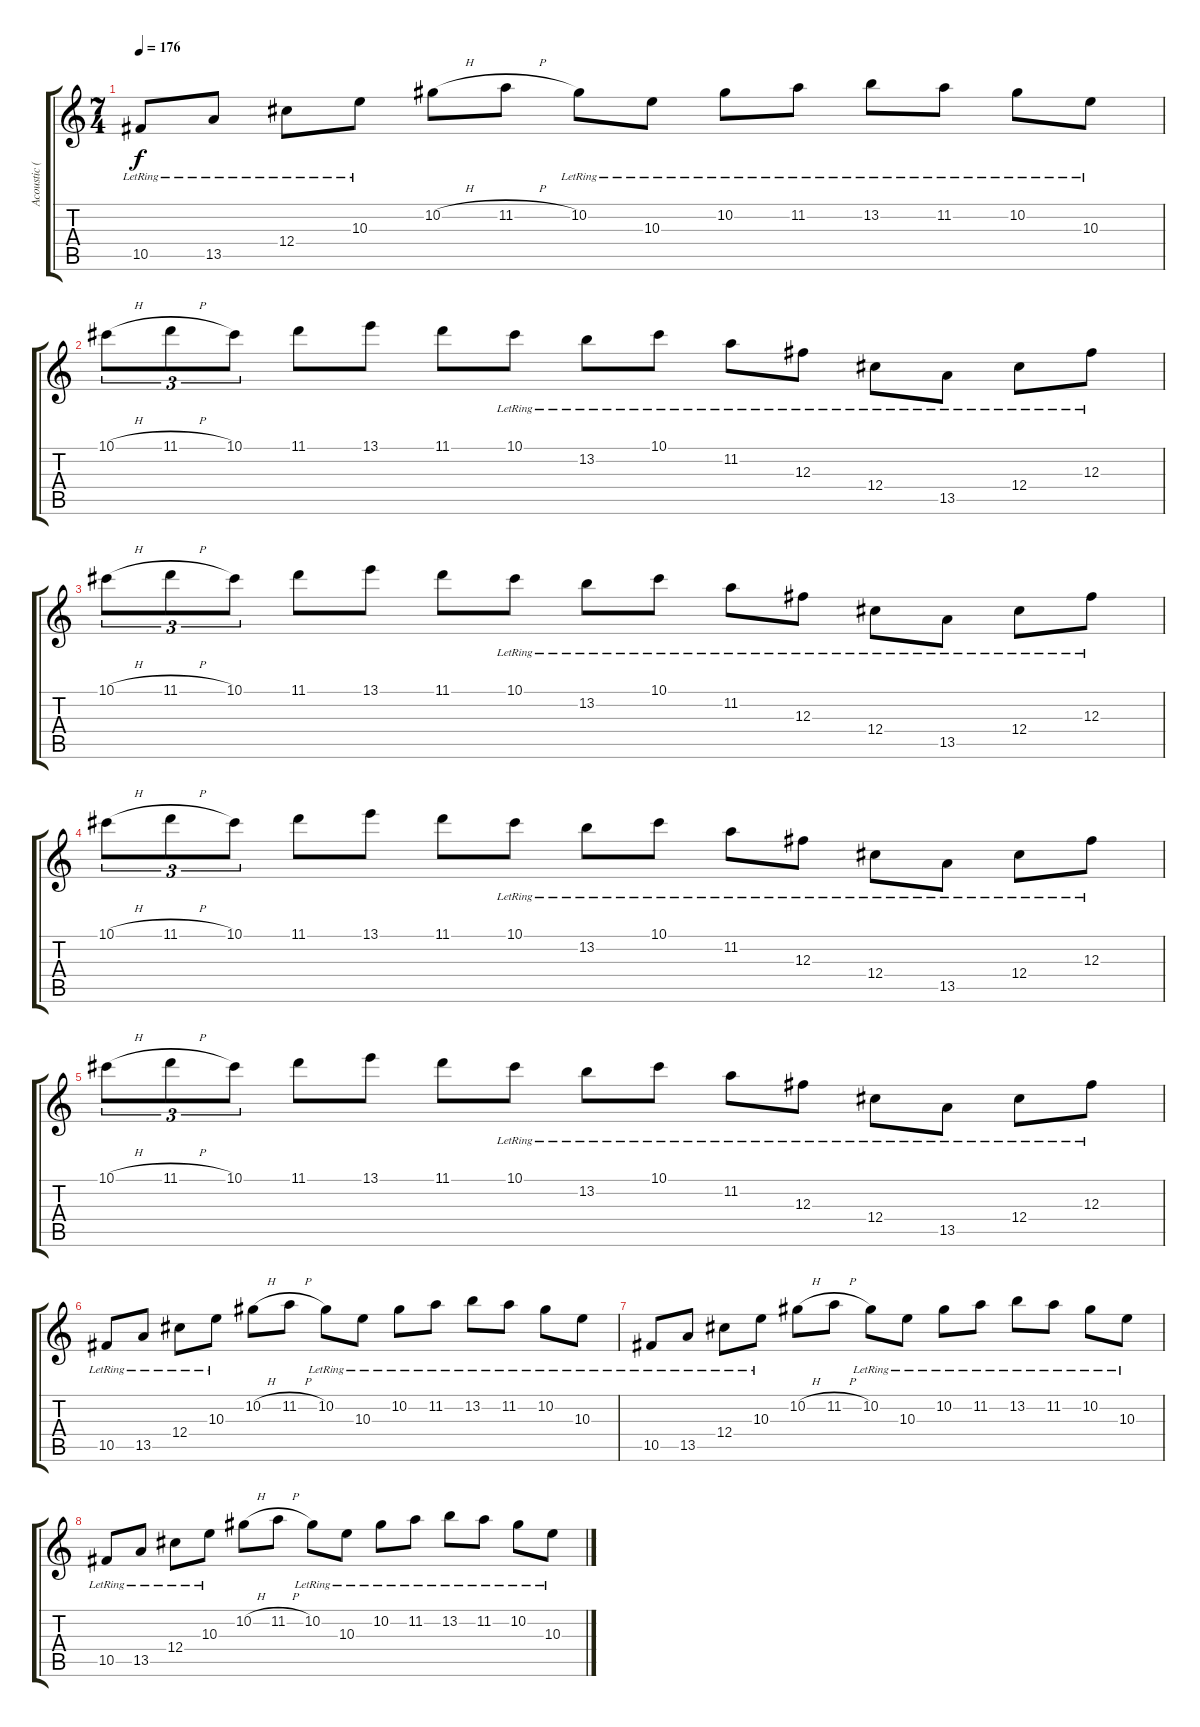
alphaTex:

\track ("Acoustic (Centre)" "Acoustic (") {instrument acousticguitarsteel}
\staff {score tabs}
\tuning (Eb4 Bb3 Gb3 Db3 Ab2 Db2) {hide}
\ts (7 4)
\tempo 176
\clef g2
\ks c
10.5{lr}.8{dy f} 13.5{lr}.8 12.4{lr}.8 10.3{lr}.8 10.2{h}.8 11.2{h}.8 10.2{lr}.8 10.3{lr}.8 10.2{lr}.8 11.2{lr}.8 13.2{lr}.8 11.2{lr}.8 10.2{lr}.8 10.3{lr}.8 |
10.1{h}.8{tu (3 2)} 11.1{h}.8{tu (3 2)} 10.1.8{tu (3 2)} 11.1.8 13.1.8 11.1.8 10.1{lr}.8 13.2{lr}.8 10.1{lr}.8 11.2{lr}.8 12.3{lr}.8 12.4{lr}.8 13.5{lr}.8 12.4{lr}.8 12.3{lr}.8 |
10.1{h}.8{tu (3 2)} 11.1{h}.8{tu (3 2)} 10.1.8{tu (3 2)} 11.1.8 13.1.8 11.1.8 10.1{lr}.8 13.2{lr}.8 10.1{lr}.8 11.2{lr}.8 12.3{lr}.8 12.4{lr}.8 13.5{lr}.8 12.4{lr}.8 12.3{lr}.8 |
10.1{h}.8{tu (3 2)} 11.1{h}.8{tu (3 2)} 10.1.8{tu (3 2)} 11.1.8 13.1.8 11.1.8 10.1{lr}.8 13.2{lr}.8 10.1{lr}.8 11.2{lr}.8 12.3{lr}.8 12.4{lr}.8 13.5{lr}.8 12.4{lr}.8 12.3{lr}.8 |
10.1{h}.8{tu (3 2)} 11.1{h}.8{tu (3 2)} 10.1.8{tu (3 2)} 11.1.8 13.1.8 11.1.8 10.1{lr}.8 13.2{lr}.8 10.1{lr}.8 11.2{lr}.8 12.3{lr}.8 12.4{lr}.8 13.5{lr}.8 12.4{lr}.8 12.3{lr}.8 |
10.5{lr}.8 13.5{lr}.8 12.4{lr}.8 10.3{lr}.8 10.2{h}.8 11.2{h}.8 10.2{lr}.8 10.3{lr}.8 10.2{lr}.8 11.2{lr}.8 13.2{lr}.8 11.2{lr}.8 10.2{lr}.8 10.3{lr}.8 |
10.5{lr}.8 13.5{lr}.8 12.4{lr}.8 10.3{lr}.8 10.2{h}.8 11.2{h}.8 10.2{lr}.8 10.3{lr}.8 10.2{lr}.8 11.2{lr}.8 13.2{lr}.8 11.2{lr}.8 10.2{lr}.8 10.3{lr}.8 |
10.5{lr}.8 13.5{lr}.8 12.4{lr}.8 10.3{lr}.8 10.2{h}.8 11.2{h}.8 10.2{lr}.8 10.3{lr}.8 10.2{lr}.8 11.2{lr}.8 13.2{lr}.8 11.2{lr}.8 10.2{lr}.8 10.3{lr}.8
